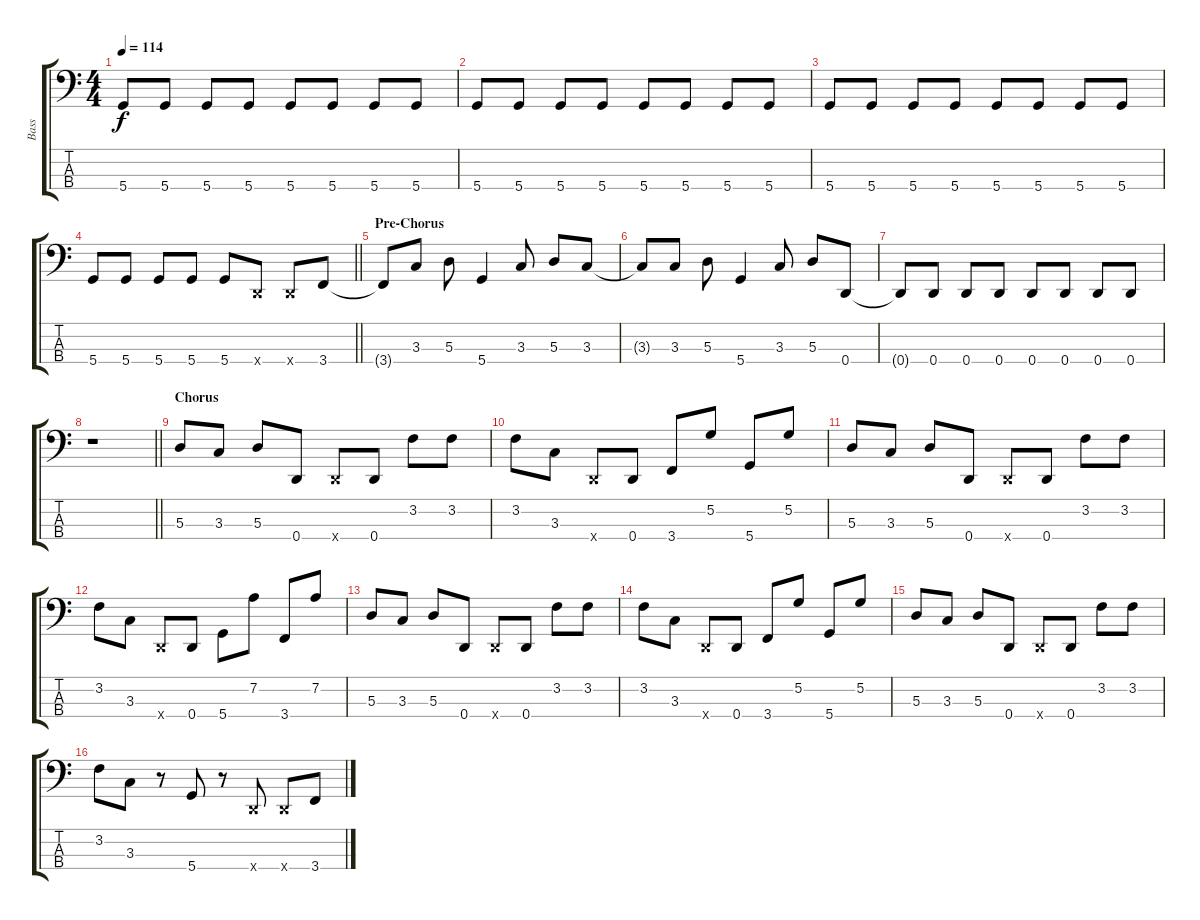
\track ("Bass" "Bass") {instrument electricbassfinger}
\staff {score tabs}
\tuning (G2 D2 A1 D1) {hide}
\ts (4 4)
\tempo 114
\clef f4
\ks c
5.4.8{dy f} 5.4.8 5.4.8 5.4.8 5.4.8 5.4.8 5.4.8 5.4.8 |
5.4.8 5.4.8 5.4.8 5.4.8 5.4.8 5.4.8 5.4.8 5.4.8 |
5.4.8 5.4.8 5.4.8 5.4.8 5.4.8 5.4.8 5.4.8 5.4.8 |
\barLineRight lightlight
5.4.8 5.4.8 5.4.8 5.4.8 5.4.8 0.4{x}.8 0.4{x}.8 3.4.8 |
\section ("" "Pre-Chorus")
3.4{t}.8 3.3.8 5.3.8 5.4.4 3.3.8 5.3.8 3.3.8 |
3.3{t}.8 3.3.8 5.3.8 5.4.4 3.3.8 5.3.8 0.4.8 |
0.4{t}.8 0.4.8 0.4.8 0.4.8 0.4.8 0.4.8 0.4.8 0.4.8 |
\barLineRight lightlight
r.1 |
\section ("" "Chorus")
5.3.8 3.3.8 5.3.8 0.4.8 0.4{x}.8 0.4.8 3.2.8 3.2.8 |
3.2.8 3.3.8 0.4{x}.8 0.4.8 3.4.8 5.2.8 5.4.8 5.2.8 |
5.3.8 3.3.8 5.3.8 0.4.8 0.4{x}.8 0.4.8 3.2.8 3.2.8 |
3.2.8 3.3.8 0.4{x}.8 0.4.8 5.4.8 7.2.8 3.4.8 7.2.8 |
5.3.8 3.3.8 5.3.8 0.4.8 0.4{x}.8 0.4.8 3.2.8 3.2.8 |
3.2.8 3.3.8 0.4{x}.8 0.4.8 3.4.8 5.2.8 5.4.8 5.2.8 |
5.3.8 3.3.8 5.3.8 0.4.8 0.4{x}.8 0.4.8 3.2.8 3.2.8 |
3.2.8 3.3.8 r.8 5.4.8 r.8 0.4{x}.8 0.4{x}.8 3.4.8
